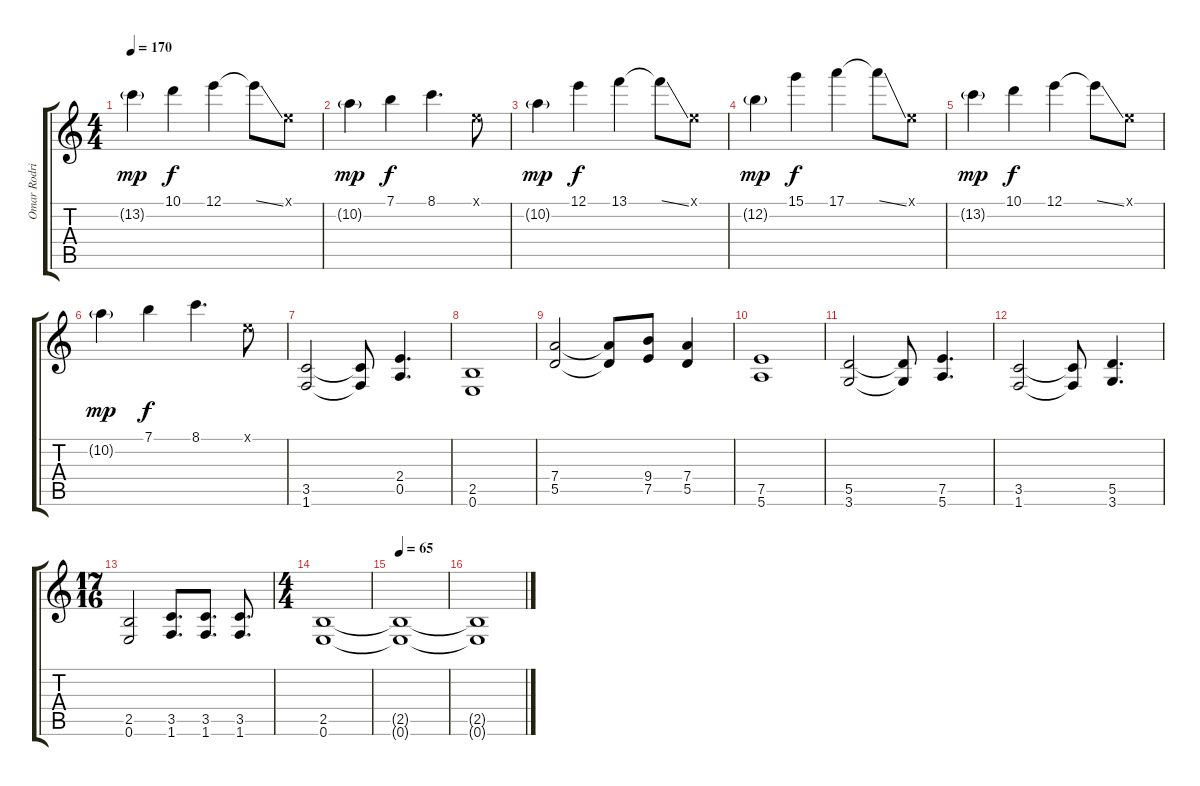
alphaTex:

\track ("Omar Rodriguez-Lopez [Guitar 1]" "Omar Rodri") {instrument distortionguitar}
\staff {score tabs}
\tuning (E4 B3 G3 D3 A2 E2) {hide}
\ts (4 4)
\tempo 170
\clef g2
\ks c
13.2{g}.4{dy mp} 10.1.4{dy f} 12.1.4 12.1{ss t}.8 0.1{x}.8 |
10.2{g}.4{dy mp} 7.1.4{dy f} 8.1.4{d} 0.1{x}.8 |
10.2{g}.4{dy mp} 12.1.4{dy f} 13.1.4 13.1{ss t}.8 0.1{x}.8 |
12.2{g}.4{dy mp} 15.1.4{dy f} 17.1.4 17.1{ss t}.8 0.1{x}.8 |
13.2{g}.4{dy mp} 10.1.4{dy f} 12.1.4 12.1{ss t}.8 0.1{x}.8 |
10.2{g}.4{dy mp} 7.1.4{dy f} 8.1.4{d} 0.1{x}.8 |
(3.5 1.6).2 (3.5{t} 1.6{t}).8 (2.4 0.5).4{d} |
(2.5 0.6).1 |
(7.4 5.5).2 (7.4{t} 5.5{t}).8 (9.4 7.5).8 (7.4 5.5).4 |
(7.5 5.6).1 |
(5.5 3.6).2 (5.5{t} 3.6{t}).8 (7.5 5.6).4{d} |
(3.5 1.6).2 (3.5{t} 1.6{t}).8 (5.5 3.6).4{d} |
\ts (17 16)
(2.5 0.6).2 (3.5 1.6).8{d} (3.5 1.6).8{d} (3.5 1.6).8{d} |
\ts (4 4)
(2.5 0.6).1{volume 0} |
\tempo 65
(2.5{t} 0.6{t}).1 |
(2.5{t} 0.6{t}).1
